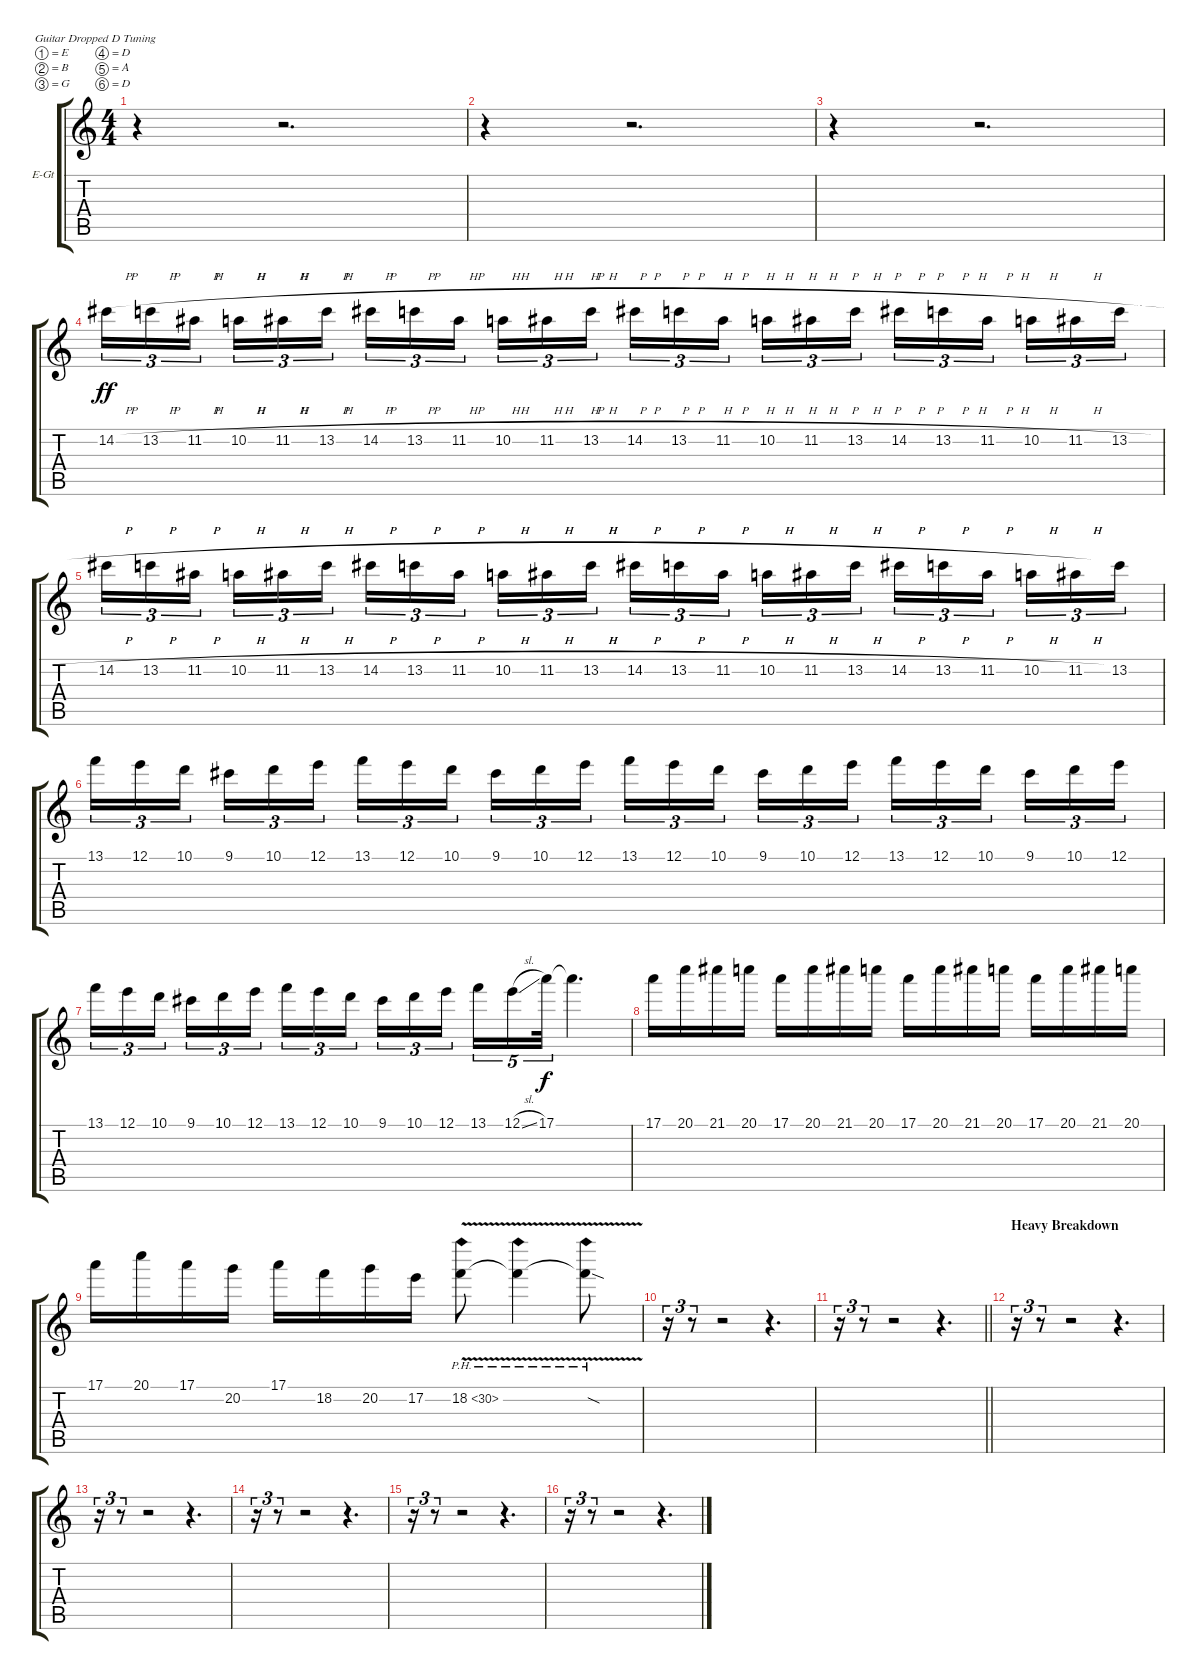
\bracketExtendMode groupsimilarinstruments
\firstSystemTrackNameOrientation horizontal
\otherSystemsTrackNameOrientation horizontal
\track ("Electric Guitar 3" "E-Gt") {instrument distortionguitar}
\staff {score tabs}
\tuning (E4 B3 G3 D3 A2 D2)
\ts (4 4)
\tempo (142 hide)
\clef g2
\ks c
r.4{dy f} r.2{d} |
r.4 r.2{d} |
r.4 r.2{d} |
14.2{h}.16{tu (3 2) dy ff} 13.2{h}.16{tu (3 2)} 11.2{h}.16{tu (3 2)} 10.2{h}.16{tu (3 2)} 11.2{h}.16{tu (3 2)} 13.2{h}.16{tu (3 2)} 14.2{h}.16{tu (3 2)} 13.2{h}.16{tu (3 2)} 11.2{h}.16{tu (3 2)} 10.2{h}.16{tu (3 2)} 11.2{h}.16{tu (3 2)} 13.2{h}.16{tu (3 2)} 14.2{h}.16{tu (3 2)} 13.2{h}.16{tu (3 2)} 11.2{h}.16{tu (3 2)} 10.2{h}.16{tu (3 2)} 11.2{h}.16{tu (3 2)} 13.2{h}.16{tu (3 2)} 14.2{h}.16{tu (3 2)} 13.2{h}.16{tu (3 2)} 11.2{h}.16{tu (3 2)} 10.2{h}.16{tu (3 2)} 11.2{h}.16{tu (3 2)} 13.2{h}.16{tu (3 2)} |
14.2{h}.16{tu (3 2)} 13.2{h}.16{tu (3 2)} 11.2{h}.16{tu (3 2)} 10.2{h}.16{tu (3 2)} 11.2{h}.16{tu (3 2)} 13.2{h}.16{tu (3 2)} 14.2{h}.16{tu (3 2)} 13.2{h}.16{tu (3 2)} 11.2{h}.16{tu (3 2)} 10.2{h}.16{tu (3 2)} 11.2{h}.16{tu (3 2)} 13.2{h}.16{tu (3 2)} 14.2{h}.16{tu (3 2)} 13.2{h}.16{tu (3 2)} 11.2{h}.16{tu (3 2)} 10.2{h}.16{tu (3 2)} 11.2{h}.16{tu (3 2)} 13.2{h}.16{tu (3 2)} 14.2{h}.16{tu (3 2)} 13.2{h}.16{tu (3 2)} 11.2{h}.16{tu (3 2)} 10.2{h}.16{tu (3 2)} 11.2{h}.16{tu (3 2)} 13.2.16{tu (3 2)} |
13.1.16{tu (3 2)} 12.1.16{tu (3 2)} 10.1.16{tu (3 2)} 9.1.16{tu (3 2)} 10.1.16{tu (3 2)} 12.1.16{tu (3 2)} 13.1.16{tu (3 2)} 12.1.16{tu (3 2)} 10.1.16{tu (3 2)} 9.1.16{tu (3 2)} 10.1.16{tu (3 2)} 12.1.16{tu (3 2)} 13.1.16{tu (3 2)} 12.1.16{tu (3 2)} 10.1.16{tu (3 2)} 9.1.16{tu (3 2)} 10.1.16{tu (3 2)} 12.1.16{tu (3 2)} 13.1.16{tu (3 2)} 12.1.16{tu (3 2)} 10.1.16{tu (3 2)} 9.1.16{tu (3 2)} 10.1.16{tu (3 2)} 12.1.16{tu (3 2)} |
13.1.16{tu (3 2)} 12.1.16{tu (3 2)} 10.1.16{tu (3 2)} 9.1.16{tu (3 2)} 10.1.16{tu (3 2)} 12.1.16{tu (3 2)} 13.1.16{tu (3 2)} 12.1.16{tu (3 2)} 10.1.16{tu (3 2)} 9.1.16{tu (3 2)} 10.1.16{tu (3 2)} 12.1.16{tu (3 2)} 13.1.16{tu (5 4)} 12.1{sl}.16{tu (5 4)} 17.1.32{tu (5 4) dy f} 17.1{t}.4{d} |
17.1.16 20.1.16 21.1.16 20.1.16 17.1.16 20.1.16 21.1.16 20.1.16 17.1.16 20.1.16 21.1.16 20.1.16 17.1.16 20.1.16 21.1.16 20.1.16 |
17.1.16 20.1.16 17.1.16 20.2.16 17.1.16 18.2.16 20.2.16 17.2.16 18.2{ph 12 v}.8 18.2{ph 12 v t}.4 18.2{ph 12 v sod t}.8 |
r.16{tu (3 2)} r.8{tu (3 2)} r.2 r.4{d} |
\barLineRight lightlight
r.16{tu (3 2)} r.8{tu (3 2)} r.2 r.4{d} |
\section ("" "Heavy Breakdown")
r.16{tu (3 2)} r.8{tu (3 2)} r.2 r.4{d} |
r.16{tu (3 2)} r.8{tu (3 2)} r.2 r.4{d} |
r.16{tu (3 2)} r.8{tu (3 2)} r.2 r.4{d} |
r.16{tu (3 2)} r.8{tu (3 2)} r.2 r.4{d} |
r.16{tu (3 2)} r.8{tu (3 2)} r.2 r.4{d}
